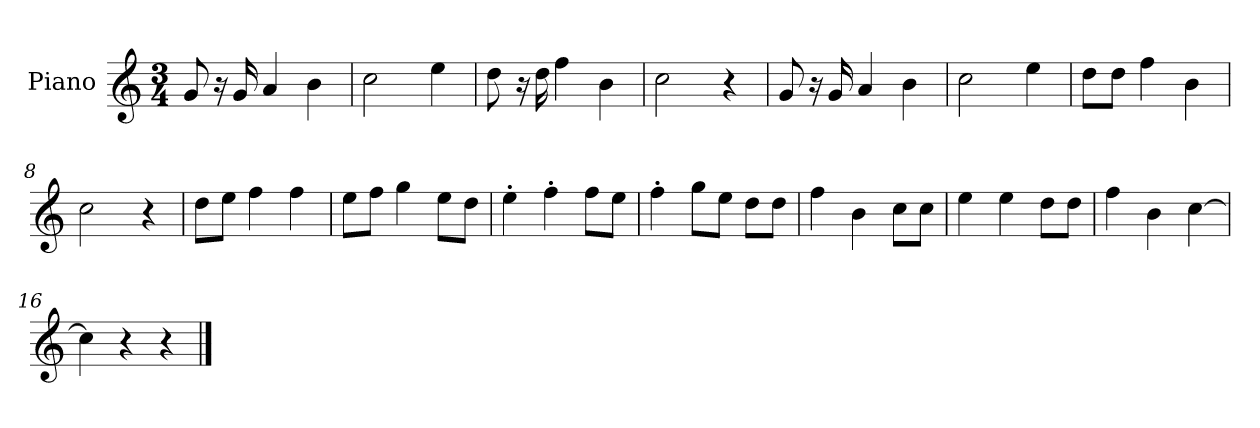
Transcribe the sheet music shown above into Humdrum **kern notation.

**kern
*part1
*staff1
*I"Piano
*I'P-no
*clefG2
*k[]
*M3/4
*MM181
=1
8g/
16r
16g/
4a/
4b\
=2
2cc\
4ee\
=3
8dd\
16r
16dd\
4ff\
4b\
=4
2cc\
4r
=5
8g/
16r
16g/
4a/
4b\
=6
2cc\
4ee\
=7
8dd\L
8dd\J
4ff\
4b\
=8
2cc\
4r
=9
8dd\L
8ee\J
4ff\
4ff\
!!LO:LB:g=z
=10
8ee\L
8ff\J
4gg\
8ee\L
8dd\J
=11
4ee'\
4ff'\
8ff\L
8ee\J
=12
4ff'\
8gg\L
8ee\J
8dd\L
8dd\J
=13
4ff\
4b\
8cc\L
8cc\J
=14
4ee\
4ee\
8dd\L
8dd\J
=15
4ff\
4b\
[4cc\
=16
4cc\]
4r
4r
==
*-
